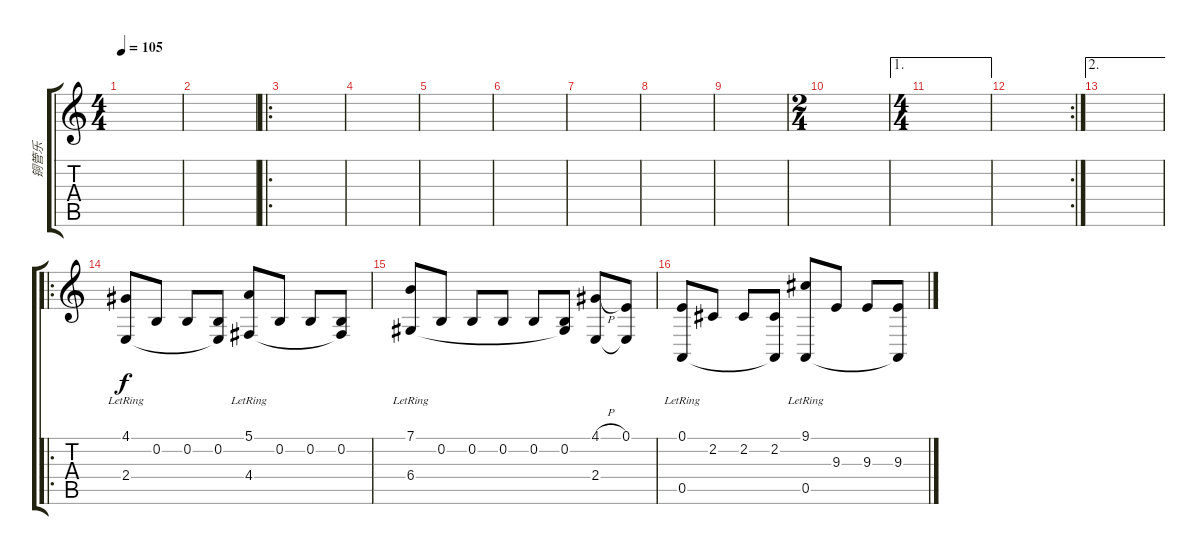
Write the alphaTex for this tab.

\track ("铜管乐" "铜管乐") {instrument frenchhorn}
\staff {score tabs}
\tuning (E4 B3 G3 D3 A2 E2) {hide}
\ts (4 4)
\tempo 105
\clef g2
\ks c
|
|
\ro
|
|
|
|
|
|
|
\ts (2 4)
|
\ae 1
\ts (4 4)
|
\rc 2
|
\ae 2
|
\ro
(4.1 2.4{lr}).8 0.2.8 0.2.8 (0.2 2.4{t}).8 (5.1 4.4{lr}).8 0.2.8 0.2.8 (0.2 4.4{t}).8 |
(7.1 6.4{lr}).8 0.2.8 0.2.8 0.2.8 0.2.8 (0.2 6.4{t}).8 (4.1{h} 2.4).8 (0.1 2.4{t}).8 |
(0.1{lr} 0.5{lr}).8 2.2.8 2.2.8 (2.2 0.5{t}).8 (9.1{lr} 0.5{lr}).8 9.3.8 9.3.8 (9.3 0.5{t}).8
